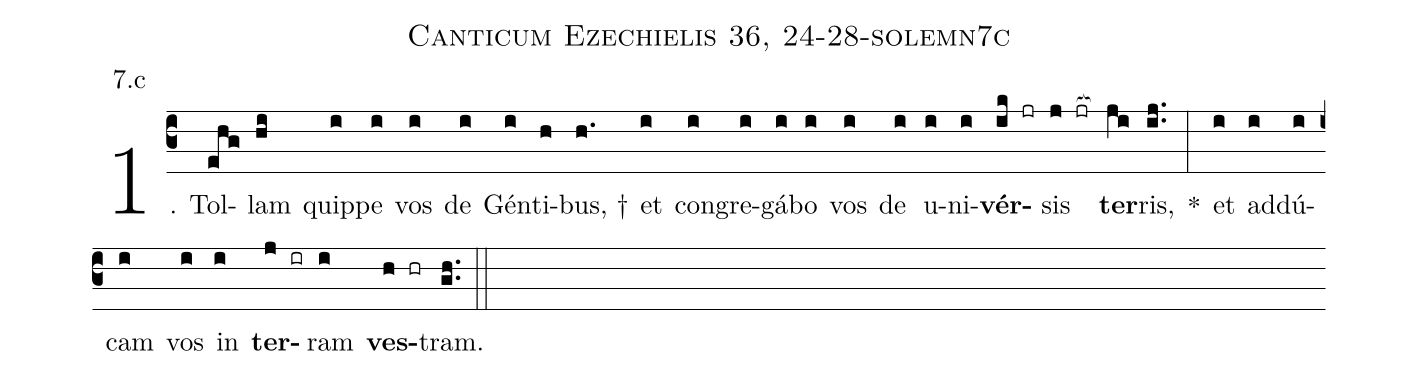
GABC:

name: Canticum Ezechielis 36, 24-28-solemn7c;
annotation: 7.c;
%%
(c3)1. Tol(ehg)lam(hi) quip(i)pe(i) vos(i) de(i) Gén(i)ti(h)bus, †(h.) et(i) con(i)gre(i)gá(i)bo(i) vos(i) de(i) u(i)ni(i)<b>vér</b>(ik jr)sis(j jr[ocb:1{]) <b>ter</b>(ji[ocb:0}])ris,(ij..) *(:) et(i) ad(i)dú(i)cam(i) vos(i) in(i) <b>ter</b>(j ir)ram(i) <b>ves</b>(h hr)tram.(gh..) (::)
